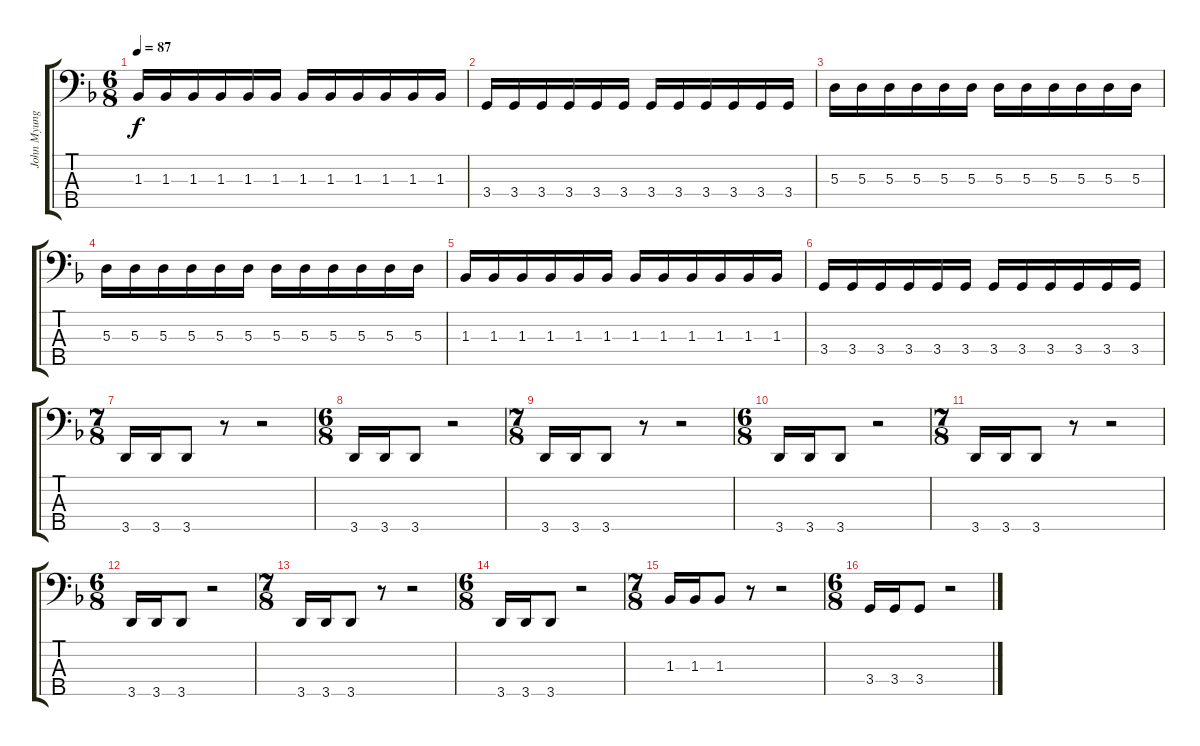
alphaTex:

\track ("John Myung - Bass" "John Myung") {instrument electricbassfinger}
\staff {score tabs}
\tuning (G2 D2 A1 E1 B0) {hide}
\ts (6 8)
\tempo 87
\clef f4
\ks dminor
1.3.16{dy f} 1.3.16 1.3.16 1.3.16 1.3.16 1.3.16 1.3.16 1.3.16 1.3.16 1.3.16 1.3.16 1.3.16 |
3.4.16 3.4.16 3.4.16 3.4.16 3.4.16 3.4.16 3.4.16 3.4.16 3.4.16 3.4.16 3.4.16 3.4.16 |
5.3.16 5.3.16 5.3.16 5.3.16 5.3.16 5.3.16 5.3.16 5.3.16 5.3.16 5.3.16 5.3.16 5.3.16 |
5.3.16 5.3.16 5.3.16 5.3.16 5.3.16 5.3.16 5.3.16 5.3.16 5.3.16 5.3.16 5.3.16 5.3.16 |
1.3.16 1.3.16 1.3.16 1.3.16 1.3.16 1.3.16 1.3.16 1.3.16 1.3.16 1.3.16 1.3.16 1.3.16 |
3.4.16 3.4.16 3.4.16 3.4.16 3.4.16 3.4.16 3.4.16 3.4.16 3.4.16 3.4.16 3.4.16 3.4.16 |
\ts (7 8)
3.5.16 3.5.16 3.5.8 r.8 r.2 |
\ts (6 8)
3.5.16 3.5.16 3.5.8 r.2 |
\ts (7 8)
3.5.16 3.5.16 3.5.8 r.8 r.2 |
\ts (6 8)
3.5.16 3.5.16 3.5.8 r.2 |
\ts (7 8)
3.5.16 3.5.16 3.5.8 r.8 r.2 |
\ts (6 8)
3.5.16 3.5.16 3.5.8 r.2 |
\ts (7 8)
3.5.16 3.5.16 3.5.8 r.8 r.2 |
\ts (6 8)
3.5.16 3.5.16 3.5.8 r.2 |
\ts (7 8)
1.3.16 1.3.16 1.3.8 r.8 r.2 |
\ts (6 8)
3.4.16 3.4.16 3.4.8 r.2
